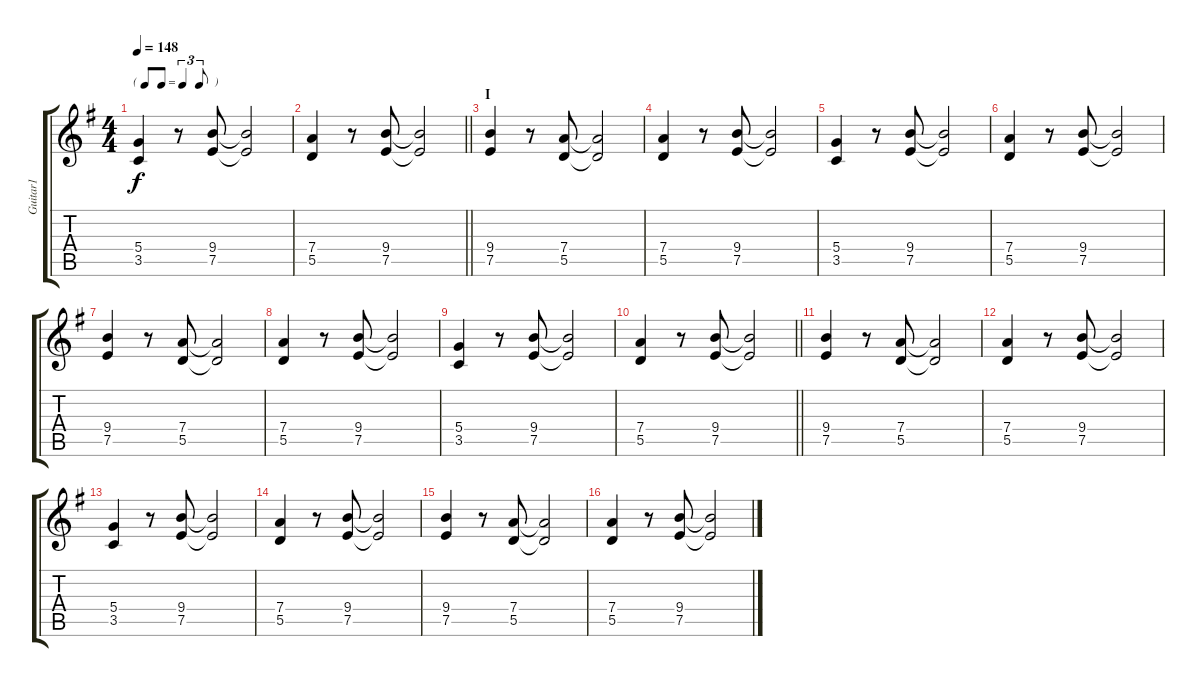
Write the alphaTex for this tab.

\track ("Guitar1" "Guitar1") {instrument distortionguitar}
\staff {score tabs}
\tuning (E4 B3 G3 D3 A2 E2) {hide}
\ts (4 4)
\tf triplet8th
\tempo 148
\clef g2
\ks g
(5.4 3.5).4{dy f} r.8 (9.4 7.5).8 (9.4{t} 7.5{t}).2 |
\barLineRight lightlight
(7.4 5.5).4 r.8 (9.4 7.5).8 (9.4{t} 7.5{t}).2 |
\section ("" "I")
(9.4 7.5).4 r.8 (7.4 5.5).8 (7.4{t} 5.5{t}).2 |
(7.4 5.5).4 r.8 (9.4 7.5).8 (9.4{t} 7.5{t}).2 |
(5.4 3.5).4 r.8 (9.4 7.5).8 (9.4{t} 7.5{t}).2 |
(7.4 5.5).4 r.8 (9.4 7.5).8 (9.4{t} 7.5{t}).2 |
(9.4 7.5).4 r.8 (7.4 5.5).8 (7.4{t} 5.5{t}).2 |
(7.4 5.5).4 r.8 (9.4 7.5).8 (9.4{t} 7.5{t}).2 |
(5.4 3.5).4 r.8 (9.4 7.5).8 (9.4{t} 7.5{t}).2 |
\barLineRight lightlight
(7.4 5.5).4 r.8 (9.4 7.5).8 (9.4{t} 7.5{t}).2 |
(9.4 7.5).4 r.8 (7.4 5.5).8 (7.4{t} 5.5{t}).2 |
(7.4 5.5).4 r.8 (9.4 7.5).8 (9.4{t} 7.5{t}).2 |
(5.4 3.5).4 r.8 (9.4 7.5).8 (9.4{t} 7.5{t}).2 |
(7.4 5.5).4 r.8 (9.4 7.5).8 (9.4{t} 7.5{t}).2 |
(9.4 7.5).4 r.8 (7.4 5.5).8 (7.4{t} 5.5{t}).2 |
(7.4 5.5).4 r.8 (9.4 7.5).8 (9.4{t} 7.5{t}).2
